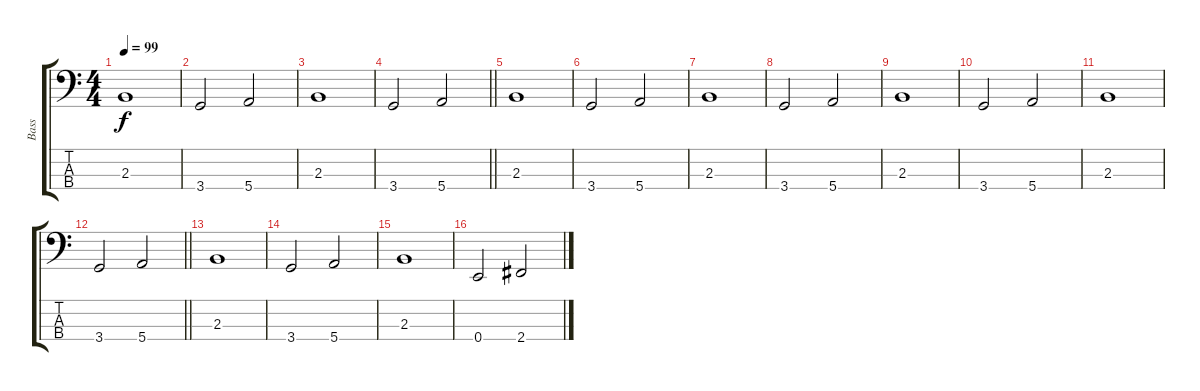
\track ("Bass" "Bass") {instrument electricbassfinger}
\staff {score tabs}
\tuning (G2 D2 A1 E1) {hide}
\ts (4 4)
\tempo 99
\clef f4
\ks c
2.3.1{dy f} |
3.4.2 5.4.2 |
2.3.1 |
\barLineRight lightlight
3.4.2 5.4.2 |
2.3.1 |
3.4.2 5.4.2 |
2.3.1 |
3.4.2 5.4.2 |
2.3.1 |
3.4.2 5.4.2 |
2.3.1 |
\barLineRight lightlight
3.4.2 5.4.2 |
2.3.1 |
3.4.2 5.4.2 |
2.3.1 |
0.4.2 2.4.2
